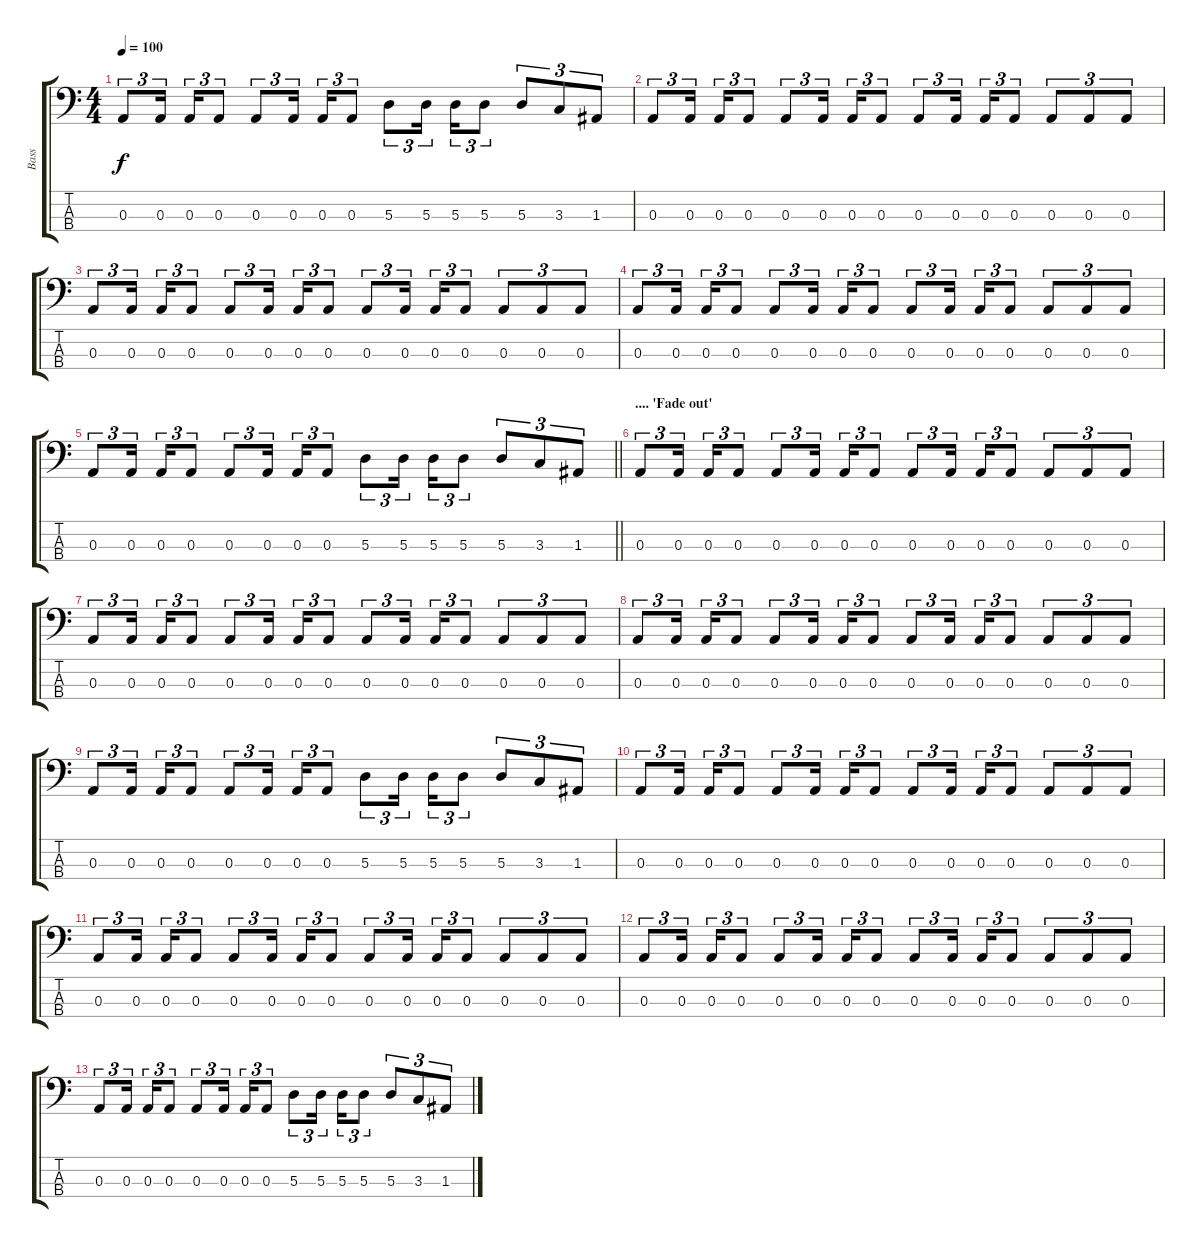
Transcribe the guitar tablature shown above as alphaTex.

\track ("Bass" "Bass") {instrument electricbasspick}
\staff {score tabs}
\tuning (G2 D2 A1 E1) {hide}
\ts (4 4)
\tempo 100
\clef f4
\ks c
0.3.8{tu (3 2) dy f} 0.3.16{tu (3 2) beam splitsecondary} 0.3.16{tu (3 2)} 0.3.8{tu (3 2)} 0.3.8{tu (3 2)} 0.3.16{tu (3 2) beam splitsecondary} 0.3.16{tu (3 2)} 0.3.8{tu (3 2)} 5.3.8{tu (3 2)} 5.3.16{tu (3 2) beam splitsecondary} 5.3.16{tu (3 2)} 5.3.8{tu (3 2)} 5.3.8{tu (3 2)} 3.3.8{tu (3 2)} 1.3.8{tu (3 2)} |
0.3.8{tu (3 2)} 0.3.16{tu (3 2) beam splitsecondary} 0.3.16{tu (3 2)} 0.3.8{tu (3 2)} 0.3.8{tu (3 2)} 0.3.16{tu (3 2) beam splitsecondary} 0.3.16{tu (3 2)} 0.3.8{tu (3 2)} 0.3.8{tu (3 2)} 0.3.16{tu (3 2) beam splitsecondary} 0.3.16{tu (3 2)} 0.3.8{tu (3 2)} 0.3.8{tu (3 2)} 0.3.8{tu (3 2)} 0.3.8{tu (3 2)} |
0.3.8{tu (3 2)} 0.3.16{tu (3 2) beam splitsecondary} 0.3.16{tu (3 2)} 0.3.8{tu (3 2)} 0.3.8{tu (3 2)} 0.3.16{tu (3 2) beam splitsecondary} 0.3.16{tu (3 2)} 0.3.8{tu (3 2)} 0.3.8{tu (3 2)} 0.3.16{tu (3 2) beam splitsecondary} 0.3.16{tu (3 2)} 0.3.8{tu (3 2)} 0.3.8{tu (3 2)} 0.3.8{tu (3 2)} 0.3.8{tu (3 2)} |
0.3.8{tu (3 2)} 0.3.16{tu (3 2) beam splitsecondary} 0.3.16{tu (3 2)} 0.3.8{tu (3 2)} 0.3.8{tu (3 2)} 0.3.16{tu (3 2) beam splitsecondary} 0.3.16{tu (3 2)} 0.3.8{tu (3 2)} 0.3.8{tu (3 2)} 0.3.16{tu (3 2) beam splitsecondary} 0.3.16{tu (3 2)} 0.3.8{tu (3 2)} 0.3.8{tu (3 2)} 0.3.8{tu (3 2)} 0.3.8{tu (3 2)} |
\barLineRight lightlight
0.3.8{tu (3 2)} 0.3.16{tu (3 2) beam splitsecondary} 0.3.16{tu (3 2)} 0.3.8{tu (3 2)} 0.3.8{tu (3 2)} 0.3.16{tu (3 2) beam splitsecondary} 0.3.16{tu (3 2)} 0.3.8{tu (3 2)} 5.3.8{tu (3 2)} 5.3.16{tu (3 2) beam splitsecondary} 5.3.16{tu (3 2)} 5.3.8{tu (3 2)} 5.3.8{tu (3 2)} 3.3.8{tu (3 2)} 1.3.8{tu (3 2)} |
\section ("" ".... 'Fade out'")
0.3.8{tu (3 2)} 0.3.16{tu (3 2) beam splitsecondary} 0.3.16{tu (3 2)} 0.3.8{tu (3 2)} 0.3.8{tu (3 2)} 0.3.16{tu (3 2) beam splitsecondary} 0.3.16{tu (3 2)} 0.3.8{tu (3 2)} 0.3.8{tu (3 2)} 0.3.16{tu (3 2) beam splitsecondary} 0.3.16{tu (3 2)} 0.3.8{tu (3 2)} 0.3.8{tu (3 2)} 0.3.8{tu (3 2)} 0.3.8{tu (3 2)} |
0.3.8{tu (3 2)} 0.3.16{tu (3 2) beam splitsecondary} 0.3.16{tu (3 2)} 0.3.8{tu (3 2)} 0.3.8{tu (3 2)} 0.3.16{tu (3 2) beam splitsecondary} 0.3.16{tu (3 2)} 0.3.8{tu (3 2)} 0.3.8{tu (3 2)} 0.3.16{tu (3 2) beam splitsecondary} 0.3.16{tu (3 2)} 0.3.8{tu (3 2)} 0.3.8{tu (3 2)} 0.3.8{tu (3 2)} 0.3.8{tu (3 2)} |
0.3.8{tu (3 2)} 0.3.16{tu (3 2) beam splitsecondary} 0.3.16{tu (3 2)} 0.3.8{tu (3 2)} 0.3.8{tu (3 2)} 0.3.16{tu (3 2) beam splitsecondary} 0.3.16{tu (3 2)} 0.3.8{tu (3 2)} 0.3.8{tu (3 2)} 0.3.16{tu (3 2) beam splitsecondary} 0.3.16{tu (3 2)} 0.3.8{tu (3 2)} 0.3.8{tu (3 2)} 0.3.8{tu (3 2)} 0.3.8{tu (3 2)} |
0.3.8{tu (3 2)} 0.3.16{tu (3 2) beam splitsecondary} 0.3.16{tu (3 2)} 0.3.8{tu (3 2)} 0.3.8{tu (3 2)} 0.3.16{tu (3 2) beam splitsecondary} 0.3.16{tu (3 2)} 0.3.8{tu (3 2)} 5.3.8{tu (3 2)} 5.3.16{tu (3 2) beam splitsecondary} 5.3.16{tu (3 2)} 5.3.8{tu (3 2)} 5.3.8{tu (3 2)} 3.3.8{tu (3 2)} 1.3.8{tu (3 2)} |
0.3.8{tu (3 2)} 0.3.16{tu (3 2) beam splitsecondary} 0.3.16{tu (3 2)} 0.3.8{tu (3 2)} 0.3.8{tu (3 2)} 0.3.16{tu (3 2) beam splitsecondary} 0.3.16{tu (3 2)} 0.3.8{tu (3 2)} 0.3.8{tu (3 2)} 0.3.16{tu (3 2) beam splitsecondary} 0.3.16{tu (3 2)} 0.3.8{tu (3 2)} 0.3.8{tu (3 2)} 0.3.8{tu (3 2)} 0.3.8{tu (3 2)} |
0.3.8{tu (3 2)} 0.3.16{tu (3 2) beam splitsecondary} 0.3.16{tu (3 2)} 0.3.8{tu (3 2)} 0.3.8{tu (3 2)} 0.3.16{tu (3 2) beam splitsecondary} 0.3.16{tu (3 2)} 0.3.8{tu (3 2)} 0.3.8{tu (3 2)} 0.3.16{tu (3 2) beam splitsecondary} 0.3.16{tu (3 2)} 0.3.8{tu (3 2)} 0.3.8{tu (3 2)} 0.3.8{tu (3 2)} 0.3.8{tu (3 2)} |
0.3.8{tu (3 2)} 0.3.16{tu (3 2) beam splitsecondary} 0.3.16{tu (3 2)} 0.3.8{tu (3 2)} 0.3.8{tu (3 2)} 0.3.16{tu (3 2) beam splitsecondary} 0.3.16{tu (3 2)} 0.3.8{tu (3 2)} 0.3.8{tu (3 2)} 0.3.16{tu (3 2) beam splitsecondary} 0.3.16{tu (3 2)} 0.3.8{tu (3 2)} 0.3.8{tu (3 2)} 0.3.8{tu (3 2)} 0.3.8{tu (3 2)} |
0.3.8{tu (3 2)} 0.3.16{tu (3 2) beam splitsecondary} 0.3.16{tu (3 2)} 0.3.8{tu (3 2)} 0.3.8{tu (3 2)} 0.3.16{tu (3 2) beam splitsecondary} 0.3.16{tu (3 2)} 0.3.8{tu (3 2)} 5.3.8{tu (3 2)} 5.3.16{tu (3 2) beam splitsecondary} 5.3.16{tu (3 2)} 5.3.8{tu (3 2)} 5.3.8{tu (3 2)} 3.3.8{tu (3 2)} 1.3.8{tu (3 2)}
